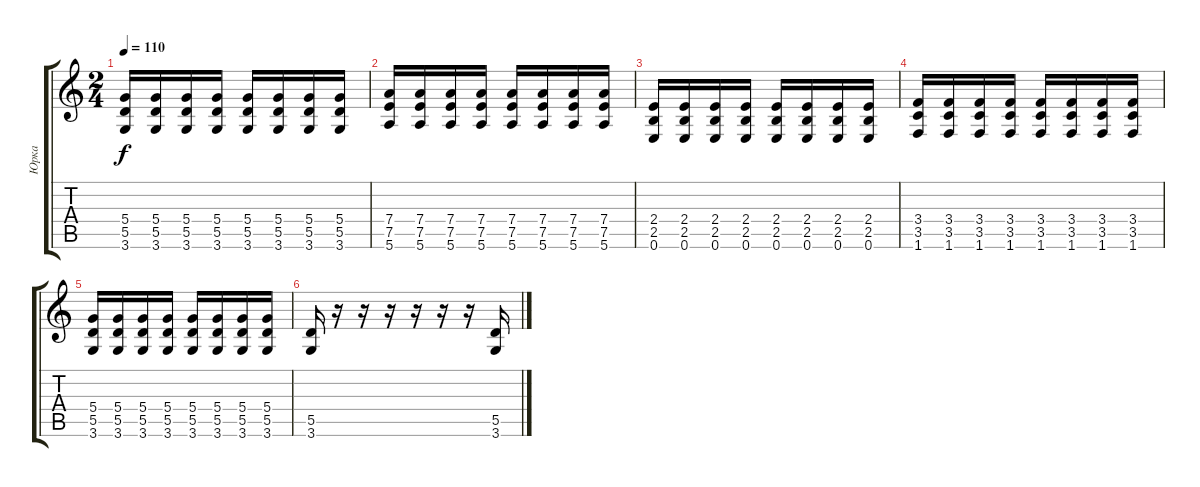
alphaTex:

\track ("Юрка" "Юрка") {instrument overdrivenguitar}
\staff {score tabs}
\tuning (E4 B3 G3 D3 A2 E2) {hide}
\ts (2 4)
\tempo 110
\clef g2
\ks c
(5.4 5.5 3.6).16{dy f} (5.4 5.5 3.6).16 (5.4 5.5 3.6).16 (5.4 5.5 3.6).16 (5.4 5.5 3.6).16 (5.4 5.5 3.6).16 (5.4 5.5 3.6).16 (5.4 5.5 3.6).16 |
(7.4 7.5 5.6).16{instrument overdrivenguitar} (7.4 7.5 5.6).16 (7.4 7.5 5.6).16 (7.4 7.5 5.6).16 (7.4 7.5 5.6).16 (7.4 7.5 5.6).16 (7.4 7.5 5.6).16 (7.4 7.5 5.6).16 |
(2.4 2.5 0.6).16 (2.4 2.5 0.6).16 (2.4 2.5 0.6).16 (2.4 2.5 0.6).16 (2.4 2.5 0.6).16 (2.4 2.5 0.6).16 (2.4 2.5 0.6).16 (2.4 2.5 0.6).16 |
(3.4 3.5 1.6).16 (3.4 3.5 1.6).16 (3.4 3.5 1.6).16 (3.4 3.5 1.6).16 (3.4 3.5 1.6).16 (3.4 3.5 1.6).16 (3.4 3.5 1.6).16 (3.4 3.5 1.6).16 |
(5.4 5.5 3.6).16 (5.4 5.5 3.6).16 (5.4 5.5 3.6).16 (5.4 5.5 3.6).16 (5.4 5.5 3.6).16 (5.4 5.5 3.6).16 (5.4 5.5 3.6).16 (5.4 5.5 3.6).16 |
(5.5 3.6).16 r.16 r.16 r.16 r.16 r.16 r.16 (5.5 3.6).16
